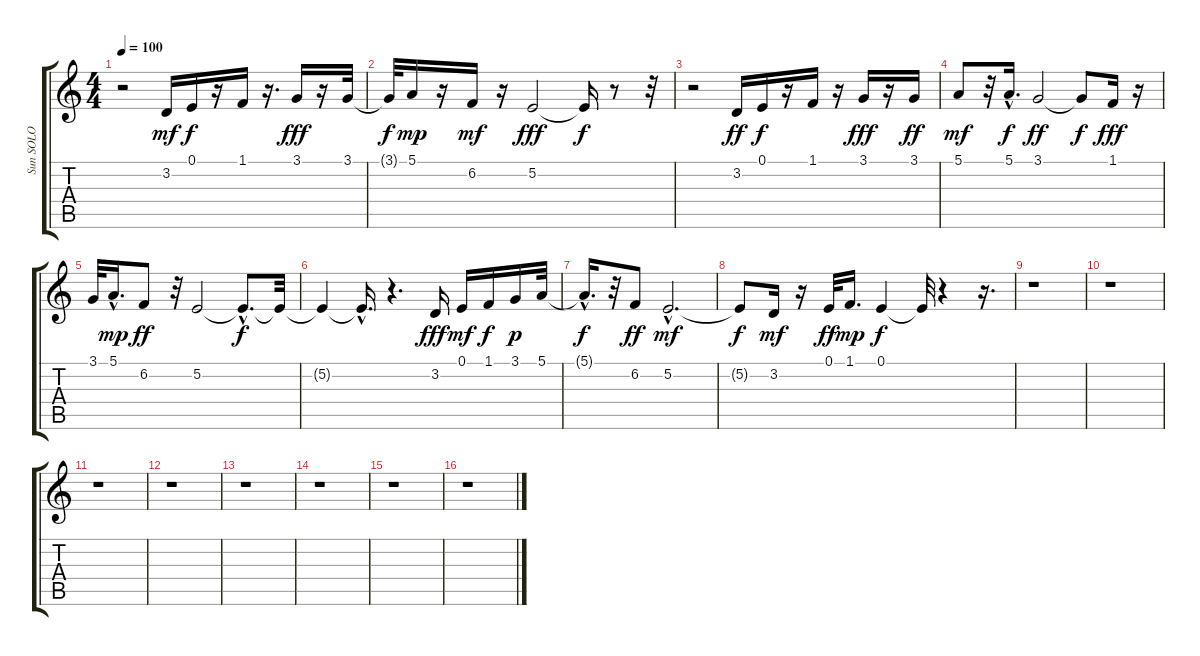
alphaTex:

\track ("Sun SOLO" "Sun SOLO") {instrument electricpiano1}
\staff {score tabs}
\tuning (E4 B3 G3 D3 A2 E2) {hide}
\ts (4 4)
\tempo 100
\clef g2
\ks c
r.2{dy mf} 3.2.16 0.1.16{dy f} r.16 1.1.16 r.16{d} 3.1.16{dy fff} r.16 3.1.32 |
3.1{t}.32{dy f} 5.1.16{dy mp} r.16 6.2.16{dy mf} r.16 5.2.2{dy fff} 5.2{t}.16{dy f} r.8 r.32 |
r.2 3.2.16{dy ff} 0.1.16{dy f} r.16 1.1.16 r.16 3.1.16{dy fff} r.16 3.1.16{dy ff} |
5.1.8{dy mf} r.32 5.1{hac}.16{d dy f} 3.1.2{dy ff} 3.1{t}.8{dy f} 1.1.16{dy fff} r.16 |
3.1.32 5.1{hac}.16{d dy mp} 6.2.8{dy ff} r.32 5.2.2 5.2{hac t}.8{d dy f} 5.2{t}.32 |
5.2{t}.4 5.2{hac t}.16{d} r.4{d} 3.2.16{dy fff} 0.1.16{dy mf} 1.1.16{dy f} 3.1.16{dy p} 5.1.32 |
5.1{hac t}.16{d dy f} r.32 6.2.8{dy ff} 5.2{hac}.2{d dy mf} |
5.2{t}.8{dy f} 3.2.16{dy mf} r.16 0.1.32{dy ff} 1.1.16{d dy mp} 0.1.4{dy f} 0.1{t}.32 r.4 r.16{d} |
r.1 |
r.1 |
r.1 |
r.1 |
r.1 |
r.1 |
r.1 |
r.1
